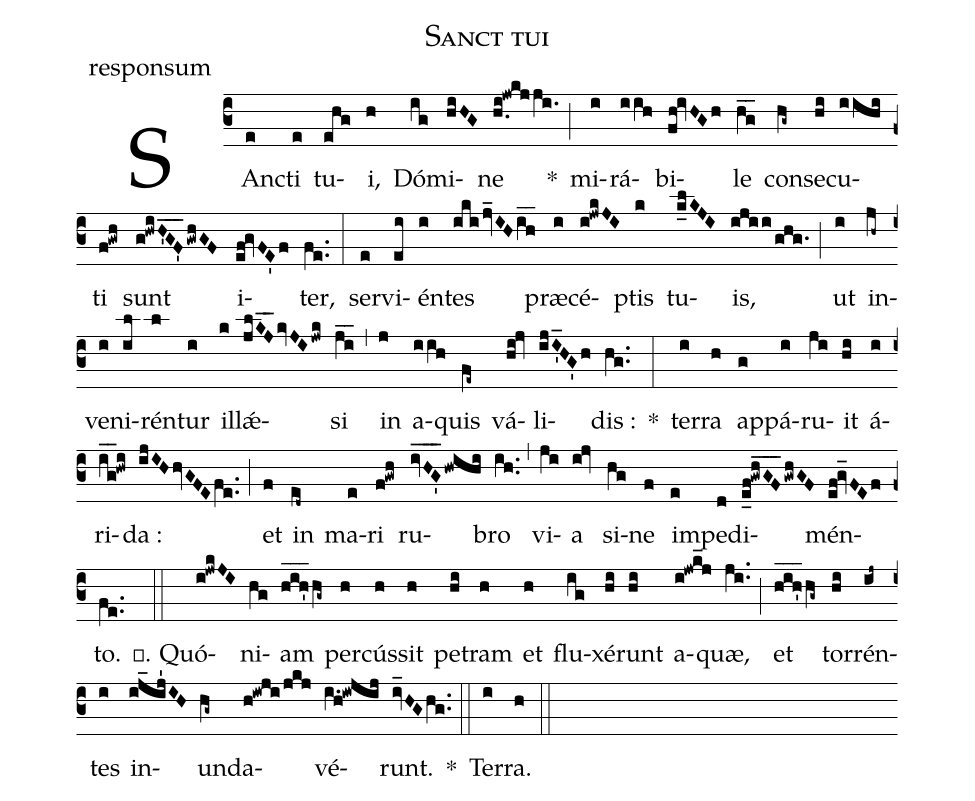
name:Sanct tui;
office-part:responsum;
%%
(c3) SAn(e)cti(e) tu(ehg)i,(h) Dó(ig)mi(hiHG)ne(h.i!jwkjji.) *(;) mi(i)rá(iih)bi(fh!ivHGh)le(hg__) con(hg~)se(hi)cu(iihi)ti(f!gwh) sunt(g!hwiH'GF'___gwhGF) i(ef!gvFE'f)ter,(fe..) (:)
ser(e)vi(ei)én(i)tes(ikijv_IHih__) præ(i)cé(i!jwkJI)ptis(k) tu(k_lKJI)is,(ijii/ghg.) (;) ut(i) in(jh~)ve(i)ni(il)rén(l)tur(i) il(k)l<sp>'ae</sp>(jlKJ__kvJIjwk)si(ji__) (,) in(j) a(iih)quis(fe~) vá(hi!jv)li(ijI'_HG'h)dis :(hg..) *(:)
ter(i)ra(h) ap(g)pá(i)ru(ji)it(hi) á(i)ri(ig__!hwi)da :(ijIHhvGFEfe..) (;) et(f) in(ed~) ma(e)ri(f!gwh) ru(ivHG'___hwihi)bro(ih..) (,) vi(ji)a(i!jv) si(hg)ne(f) im(e)pe(d)di(e_f!gwhGF___gwhGF)mén(ef!gv_FEf)to.(fe..) (::)

℣. Quó(i!jwkJI)ni(hg)am(hih'___hg~) per(h)cús(h)sit(h) pe(hi)tram(h) et(h) flu(ig)xé(hi)runt(hi) a(i!jwk_j)quæ,(ji..) (;) et(hih'___hg~) tor(hi)rén(ij~)tes(i) in(ij_ij'IH)un(hg~)da(h!iwji/jkj)vé(i.h!iwjij)runt.(iv_HGhg..) *(::) Ter(i)ra.(h) (::)
